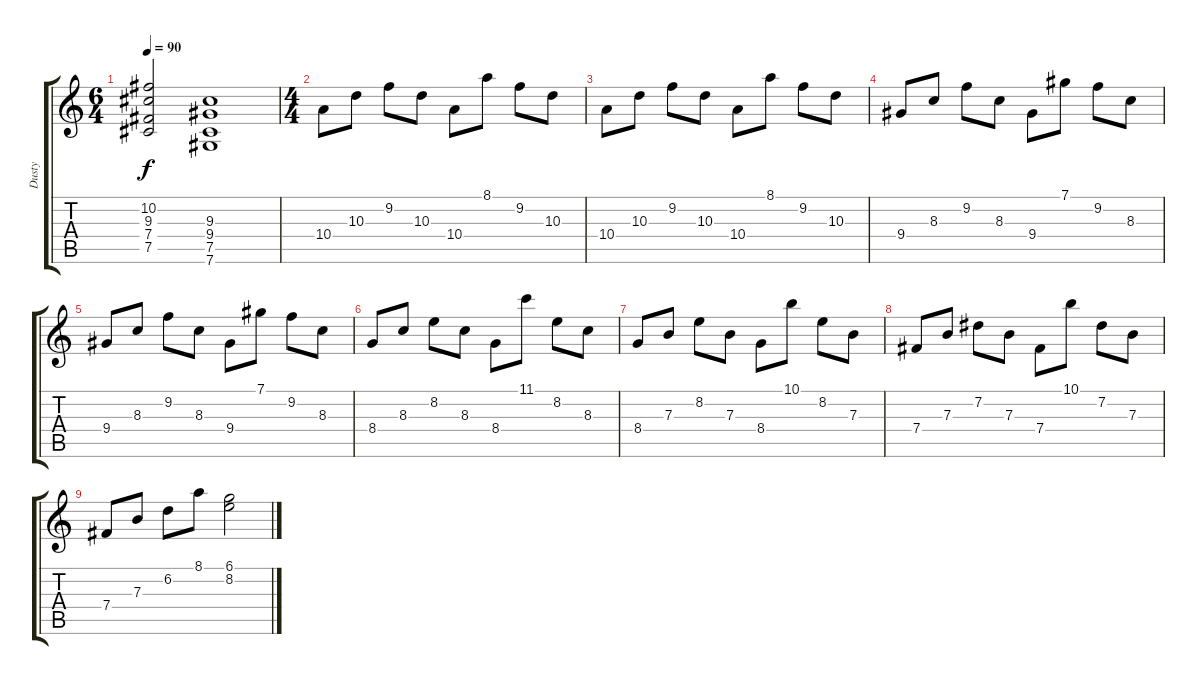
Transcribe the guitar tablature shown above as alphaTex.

\track ("Dusty" "Dusty") {instrument distortionguitar}
\staff {score tabs}
\tuning (Db4 Ab3 E3 B2 Gb2 Db2) {hide}
\ts (6 4)
\tempo 90
\clef g2
\ks c
(10.2 9.3 7.4 7.5).2{dy f} (9.3 9.4 7.5 7.6).1 |
\ts (4 4)
10.4.8{volume 6 instrument acousticguitarsteel} 10.3.8 9.2.8 10.3.8 10.4.8 8.1.8 9.2.8 10.3.8 |
10.4.8 10.3.8 9.2.8 10.3.8 10.4.8 8.1.8 9.2.8 10.3.8 |
9.4.8 8.3.8 9.2.8 8.3.8 9.4.8 7.1.8 9.2.8 8.3.8 |
9.4.8 8.3.8 9.2.8 8.3.8 9.4.8 7.1.8 9.2.8 8.3.8 |
8.4.8 8.3.8 8.2.8 8.3.8 8.4.8 11.1.8 8.2.8 8.3.8 |
8.4.8 7.3.8 8.2.8 7.3.8 8.4.8 10.1.8 8.2.8 7.3.8 |
7.4.8 7.3.8 7.2.8 7.3.8 7.4.8 10.1.8 7.2.8 7.3.8 |
7.4.8 7.3.8 6.2.8 8.1.8 (6.1 8.2).2
